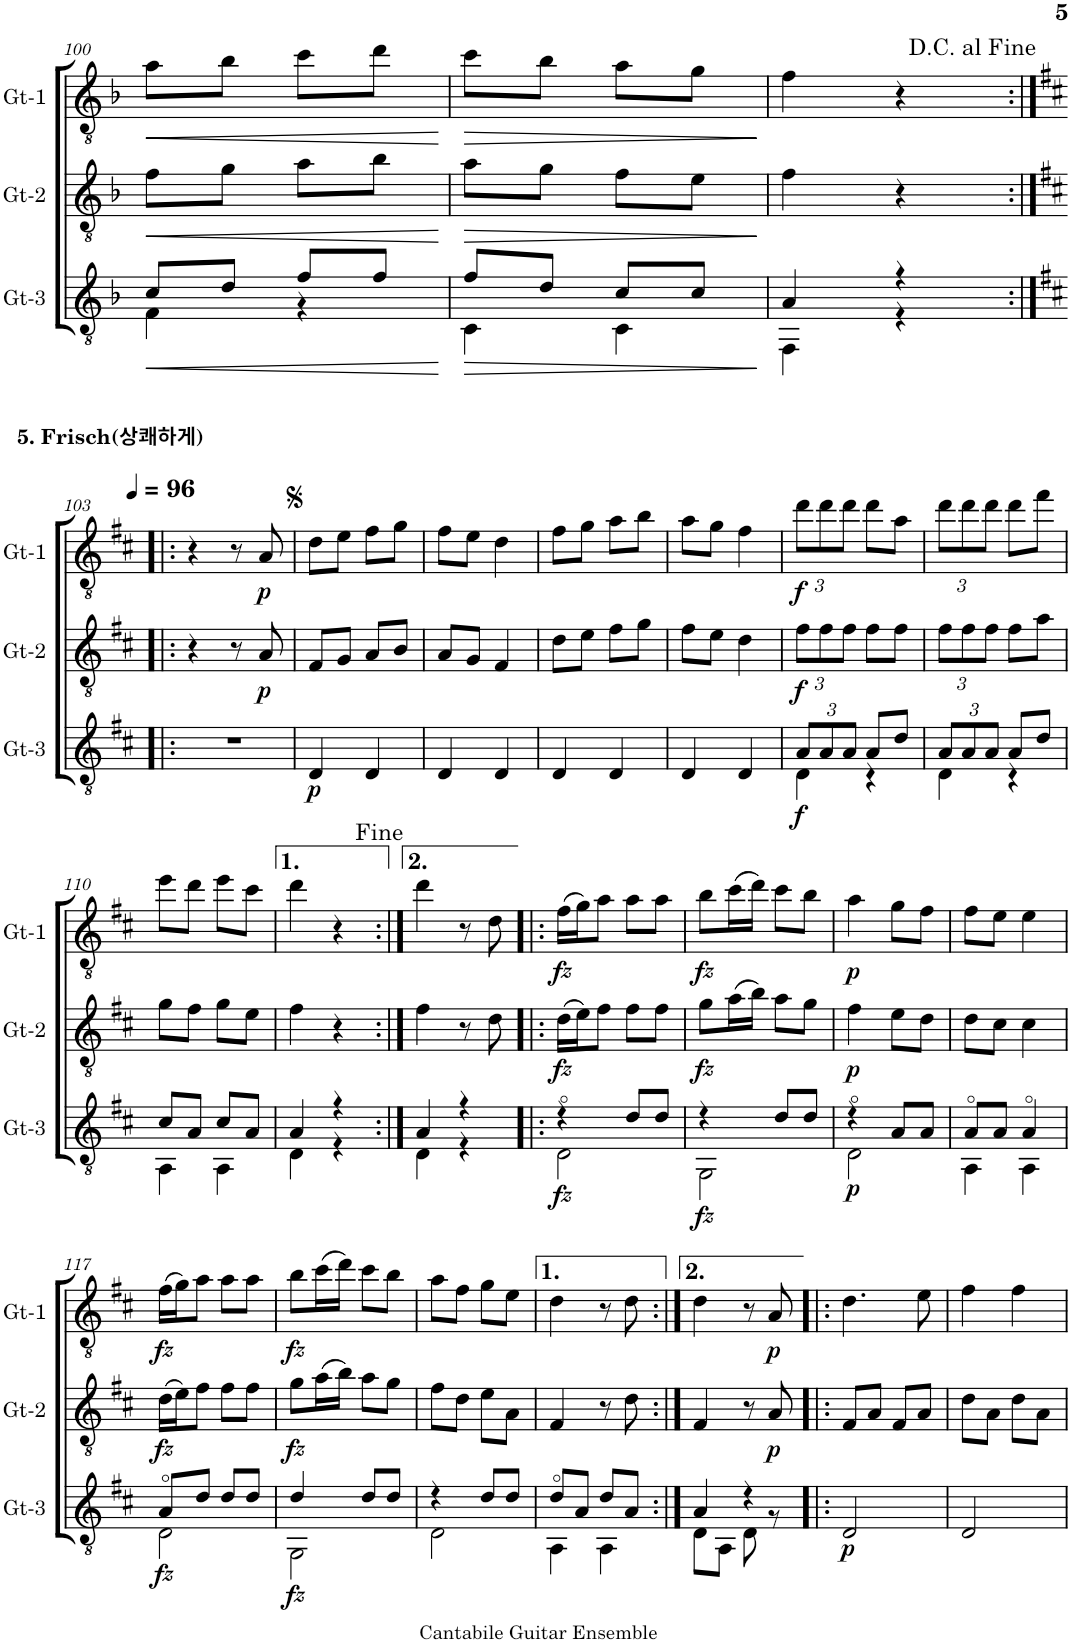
**kern	**dynam	**kern	**dynam	**kern	**dynam
*part3	*part3	*part2	*part2	*part1	*part1
*staff3	*staff3	*staff2	*staff2	*staff1	*staff1
*I"Gt-3	*	*I"Gt-2	*	*I"Gt-1	*
*I'Gt-3	*	*I'Gt-2	*	*I'Gt-1	*
!!LO:PB:g=z
*clefGv2	*	*clefGv2	*	*clefGv2	*
*k[b-]	*	*k[b-]	*	*k[b-]	*
*M2/4	*	*M2/4	*	*M2/4	*
=100	=100	=100	=100	=100	=100
!	!LO:HP:b	!	!LO:HP:b	!	!LO:HP:b
*^	*	*	*	*	*
8c/L	4F\	<	8f\L	<	8a\L	<
8d/J	.	.	8g\J	.	8b-\J	.
8f/L	4r	.	8a\L	.	8cc\L	.
8f/J	.	.	8b-\J	.	8dd\J	.
*v	*v	*	*	*	*	*
.	[	.	[	.	[
=101	=101	=101	=101	=101	=101
!	!LO:HP:b	!	!LO:HP:b	!	!LO:HP:b
*^	*	*	*	*	*
8f/L	4C\	>	8a\L	>	8cc\L	>
8d/J	.	.	8g\J	.	8b-\J	.
8c/L	4C\	.	8f\L	.	8a\L	.
8c/J	.	.	8e\J	.	8g\J	.
*v	*v	*	*	*	*	*
.	]	.	]	.	]
=102	=102	=102	=102	=102	=102
*^	*	*	*	*	*
4A/	4FF\	.	4f\	.	4f\	.
4r	4r	.	4r	.	4r	.
*v	*v	*	*	*	*	*
!!LO:LB:g=z
=103:|!|:	=103:|!|:	=103:|!|:	=103:|!|:	=103:|!|:	=103:|!|:
*k[f#c#]	*	*k[f#c#]	*	*k[f#c#]	*
*	*	*	*	*MM96	*
2r	.	4r	.	4r	.
.	.	8r	.	8r	.
!	!	!	!LO:DY:b	!	!LO:DY:b
.	.	8A/	p	8A/	p
=104	=104	=104	=104	=104	=104
!	!LO:DY:b	!	!	!	!
4D/	p	8F#/L	.	8d\L	.
.	.	8G/J	.	8e\J	.
4D/	.	8A/L	.	8f#\L	.
.	.	8B/J	.	8g\J	.
=105	=105	=105	=105	=105	=105
4D/	.	8A/L	.	8f#\L	.
.	.	8G/J	.	8e\J	.
4D/	.	4F#/	.	4d\	.
=106	=106	=106	=106	=106	=106
4D/	.	8d\L	.	8f#\L	.
.	.	8e\J	.	8g\J	.
4D/	.	8f#\L	.	8a\L	.
.	.	8g\J	.	8b\J	.
=107	=107	=107	=107	=107	=107
4D/	.	8f#\L	.	8a\L	.
.	.	8e\J	.	8g\J	.
4D/	.	4d\	.	4f#\	.
=108	=108	=108	=108	=108	=108
*Xbrackettup	*	*Xbrackettup	*	*Xbrackettup	*
*^	*	*	*	*	*
!	!	!LO:DY:b	!	!LO:DY:b	!	!LO:DY:b
12A/L	4D\	f	12f#\L	f	12dd\L	f
12A/	.	.	12f#\	.	12dd\	.
12A/J	.	.	12f#\J	.	12dd\J	.
8A/L	4r	.	8f#\L	.	8dd\L	.
8d/J	.	.	8f#\J	.	8a\J	.
=109	=109	=109	=109	=109	=109	=109
12A/L	4D\	.	12f#\L	.	12dd\L	.
12A/	.	.	12f#\	.	12dd\	.
12A/J	.	.	12f#\J	.	12dd\J	.
8A/L	4r	.	8f#\L	.	8dd\L	.
8d/J	.	.	8a\J	.	8ff#\J	.
!!LO:LB:g=z
=110	=110	=110	=110	=110	=110	=110
8c#/L	4AA\	.	8g\L	.	8ee\L	.
8A/J	.	.	8f#\J	.	8dd\J	.
8c#/L	4AA\	.	8g\L	.	8ee\L	.
8A/J	.	.	8e\J	.	8cc#\J	.
=111	=111	=111	=111	=111	=111	=111
4A/	4D\	.	4f#\	.	4dd\	.
4r	4r	.	4r	.	4r	.
=112:|!	=112:|!	=112:|!	=112:|!	=112:|!	=112:|!	=112:|!
4A/	4D\	.	4f#\	.	4dd\	.
4r	4r	.	8r	.	8r	.
.	.	.	8d\	.	8d\	.
=113!|:	=113!|:	=113!|:	=113!|:	=113!|:	=113!|:	=113!|:
!	!	!LO:DY:b	!	!LO:DY:b	!	!LO:DY:b
4r	2D\	fz	(16d\LL	fz	(16f#\LL	fz
.	.	.	16e\J)	.	16g\J)	.
.	.	.	8f#\J	.	8a\J	.
8d/L	.	.	8f#\L	.	8a\L	.
8d/J	.	.	8f#\J	.	8a\J	.
=114	=114	=114	=114	=114	=114	=114
!	!	!LO:DY:b	!	!LO:DY:b	!	!LO:DY:b
4r	2GG\	fz	8g\L	fz	8b\L	fz
.	.	.	(16a\L	.	(16cc#\L	.
.	.	.	16b\JJ)	.	16dd\JJ)	.
8d/L	.	.	8a\L	.	8cc#\L	.
8d/J	.	.	8g\J	.	8b\J	.
=115	=115	=115	=115	=115	=115	=115
!	!	!LO:DY:b	!	!LO:DY:b	!	!LO:DY:b
4r	2D\	p	4f#\	p	4a\	p
8A/L	.	.	8e\L	.	8g\L	.
8A/J	.	.	8d\J	.	8f#\J	.
=116	=116	=116	=116	=116	=116	=116
8A/L	4AA\	.	8d\L	.	8f#\L	.
8A/J	.	.	8c#\J	.	8e\J	.
4A/	4AA\	.	4c#\	.	4e\	.
!!LO:LB:g=z
=117	=117	=117	=117	=117	=117	=117
!	!	!LO:DY:b	!	!LO:DY:b	!	!LO:DY:b
8A/L	2D\	fz	(16d\LL	fz	(16f#\LL	fz
.	.	.	16e\J)	.	16g\J)	.
8d/J	.	.	8f#\J	.	8a\J	.
8d/L	.	.	8f#\L	.	8a\L	.
8d/J	.	.	8f#\J	.	8a\J	.
=118	=118	=118	=118	=118	=118	=118
!	!	!LO:DY:b	!	!LO:DY:b	!	!LO:DY:b
4d/	2GG\	fz	8g\L	fz	8b\L	fz
.	.	.	(16a\L	.	(16cc#\L	.
.	.	.	16b\JJ)	.	16dd\JJ)	.
8d/L	.	.	8a\L	.	8cc#\L	.
8d/J	.	.	8g\J	.	8b\J	.
=119	=119	=119	=119	=119	=119	=119
4r	2D\	.	8f#\L	.	8a\L	.
.	.	.	8d\J	.	8f#\J	.
8d/L	.	.	8e\L	.	8g\L	.
8d/J	.	.	8A\J	.	8e\J	.
=120	=120	=120	=120	=120	=120	=120
8d/L	4AA\	.	4F#/	.	4d\	.
8A/J	.	.	.	.	.	.
8d/L	4AA\	.	8r	.	8r	.
8A/J	.	.	8d\	.	8d\	.
=121:|!	=121:|!	=121:|!	=121:|!	=121:|!	=121:|!	=121:|!
4A/	8D\L	.	4F#/	.	4d\	.
.	8AA\J	.	.	.	.	.
4r	8D\	.	8r	.	8r	.
!	!	!	!	!LO:DY:b	!	!LO:DY:b
.	8r	.	8A/	p	8A/	p
=122!|:	=122!|:	=122!|:	=122!|:	=122!|:	=122!|:	=122!|:
!	!	!LO:DY:b	!	!	!	!
*v	*v	*	*	*	*	*
2D/	p	8F#/L	.	4.d\	.
.	.	8A/J	.	.	.
.	.	8F#/L	.	.	.
.	.	8A/J	.	8e\	.
=123	=123	=123	=123	=123	=123
2D/	.	8d\L	.	4f#\	.
.	.	8A\J	.	.	.
.	.	8d\L	.	4f#\	.
.	.	8A\J	.	.	.
=	=	=	=	=	=
*-	*-	*-	*-	*-	*-
